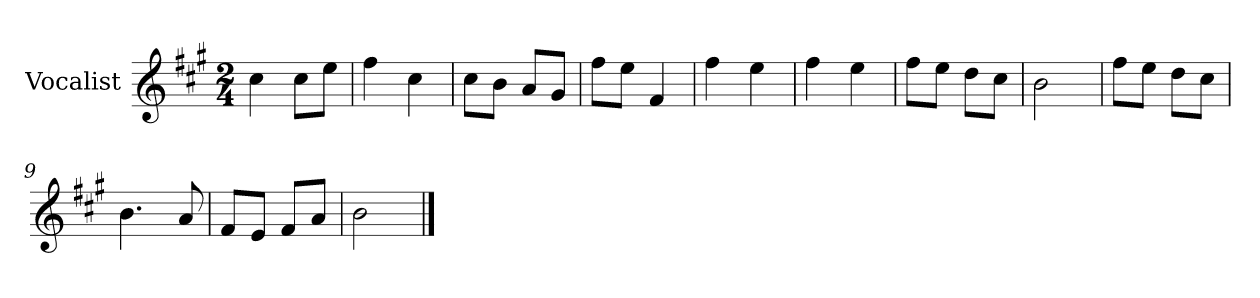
**kern
*part1
*staff1
*I"Vocalist
*k[f#c#g#]
*A:
*M2/4
=
4cc#
8cc#L
8eeJ
=1
4ff#
4cc#
=2
8cc#L
8bJ
8aL
8g#J
=3
8ff#L
8eeJ
4f#
=4
4ff#
4ee
=5
4ff#
4ee
=6
8ff#L
8eeJ
8ddL
8cc#J
=7
2b
=8
8ff#L
8eeJ
8ddL
8cc#J
=9
4.b
8a
=10
8f#L
8eJ
8f#L
8aJ
=11
2b
==
*-
